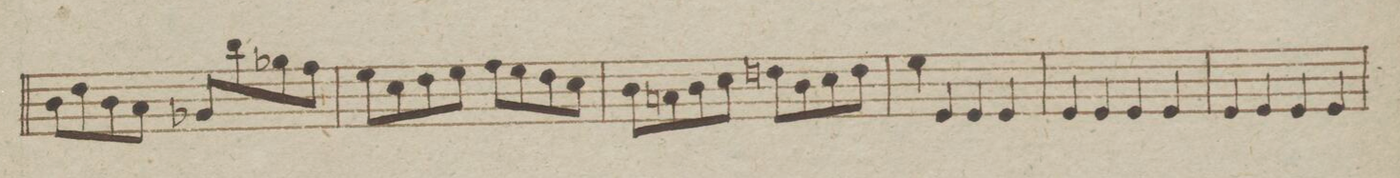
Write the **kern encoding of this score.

**kern	**dynam
*I"Viola	*
*clefC3	*
*k[b-e-]	*
*met(c|)	*
*M2/2	*
8c\L	.
8e-\	.
8d\	.
8c\J	.
8A-X/L	.
8cc\	.
8a-X\	.
8g\J	.
=47	=47
8f\L	.
8d\	.
8e-\	.
8f\J	.
8g\L	.
8f\	.
8e-\	.
8d\J	.
=48	=48
8c\L	.
8Bn\	.
8c\	.
8d\J	.
8en\L	.
8c\	.
8d\	.
8e\J	.
=49	=49
4f\	.
4F/	.
4F/	.
4F/	.
=50	=50
4F/	.
4F/	.
4F/	.
4F/	.
=51	=51
4F/	.
4F/	.
4F/	.
4F/	.
=52	=52
*-	*-
